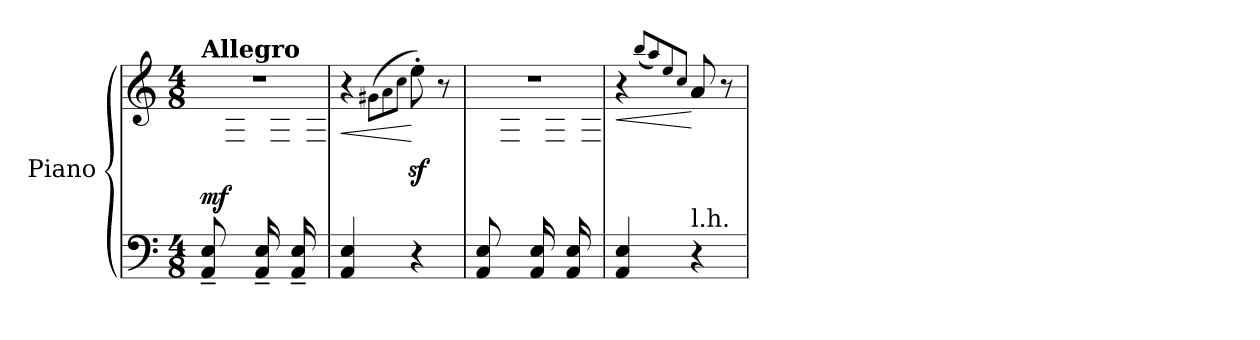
**kern	**kern	**dynam
*part1	*part1	*part1
*staff2	*staff1	*staff1/2
*I"Piano	*	*
*I'Pno.	*	*
*clefF4	*clefG2	*
*k[]	*k[]	*
*M4/8	*M4/8	*
*MM112	*MM112	*
=1	=1	=1
*	*^	*
!	!LO:TX:a:B:t=Allegro	!	!
!	!	!	!LO:DY:b
8AA/~ 8E/~L	2r	8ryy	mf
8ryy	.	8F\' 8c\'J	.
16AA/~ 16E/~LL	.	16ryy	.
16ryy	.	16F\' 16c\'	.
16AA/~ 16E/~	.	16ryy	.
16ryy	.	16F\' 16c\'JJ	.
=2	=2	=2	=2
!	!	!	!LO:HP:b
*	*v	*v	*
4AA/ 4E/	4r	<
.	(>8qg#X\L	.
.	8qa\	.
.	8qcc\J	.
4r	8eez<'\)	[
.	8r	.
=3	=3	=3
*	*^	*
8AA/ 8E/L	2r	8ryy	.
8ryy	.	8F\ 8c\J	.
16AA/ 16E/LL	.	16ryy	.
16ryy	.	16F\ 16c\	.
16AA/ 16E/	.	16ryy	.
16ryy	.	16F\ 16c\JJ	.
=4	=4	=4	=4
!	!	!	!LO:HP:b
*	*v	*v	*
4AA/ 4E/	4r	<
.	(>8qbb/L	.
.	8qaa/)	.
.	8qee/	.
.	8qcc/J	.
!LO:TX:a:t=l.h.	!	!
4r	8a/	[
.	8r	.
=	=	=
*-	*-	*-
